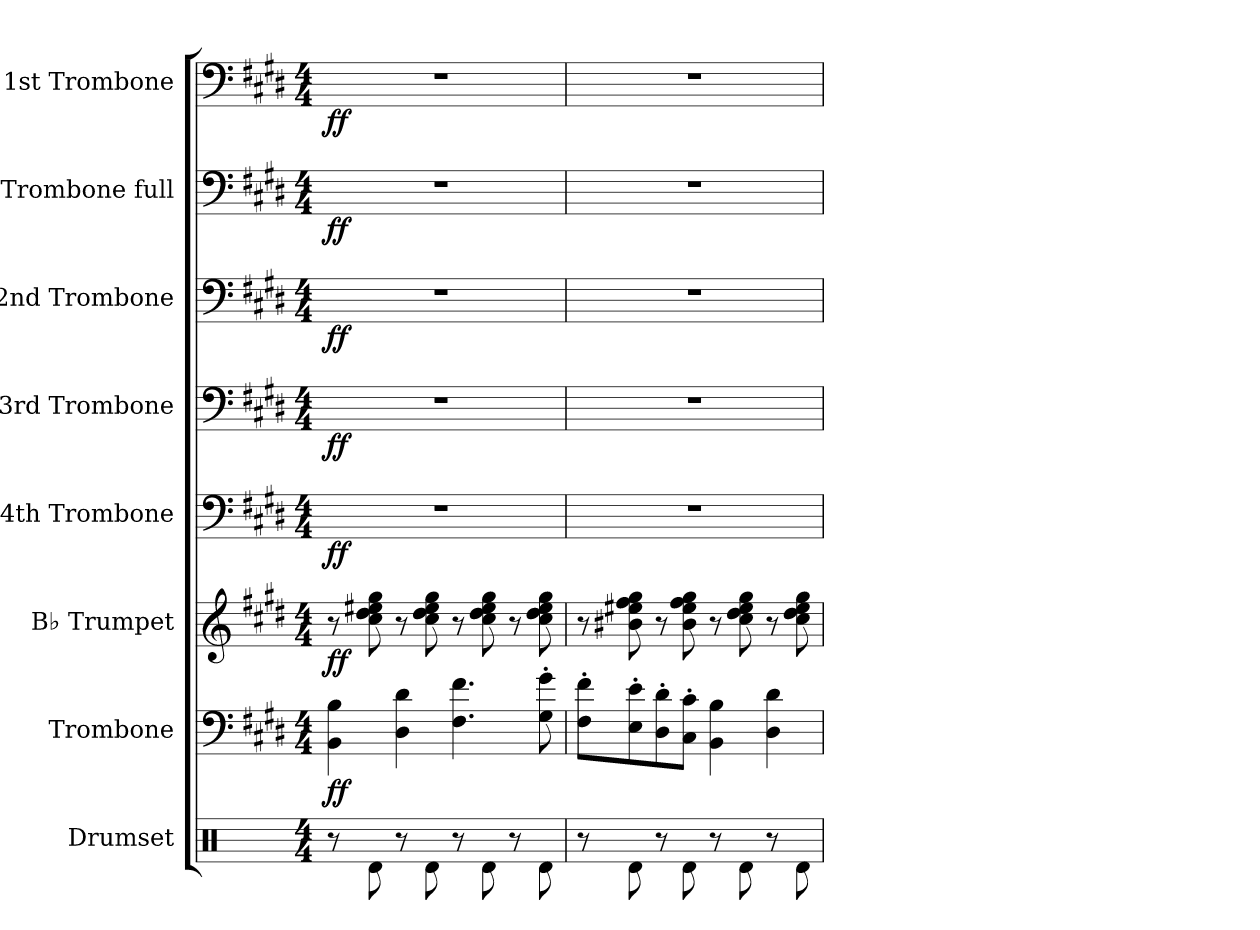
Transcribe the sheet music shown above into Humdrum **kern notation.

**kern	**kern	**dynam	**kern	**dynam	**kern	**dynam	**kern	**dynam	**kern	**dynam	**kern	**dynam	**kern	**dynam
*part8	*part7	*part7	*part6	*part6	*part5	*part5	*part4	*part4	*part3	*part3	*part2	*part2	*part1	*part1
*staff8	*staff7	*staff7	*staff6	*staff6	*staff5	*staff5	*staff4	*staff4	*staff3	*staff3	*staff2	*staff2	*staff1	*staff1
*I"Drumset	*I"Trombone	*	*I"B♭ Trumpet	*	*I"4th Trombone	*	*I"3rd Trombone	*	*I"2nd Trombone	*	*I"Trombone full	*	*I"1st Trombone	*
*I'Drs.	*I'Trb.	*	*I'B♭ Tpt.	*	*I'Trb.4	*	*I'Trb.3	*	*I'Trb.2	*	*I'Trb. F	*	*I'Trb.1	*
*clefX	*clefF4	*	*clefG2	*	*clefF4	*	*clefF4	*	*clefF4	*	*clefF4	*	*clefF4	*
*	*	*	*ITrd1c2	*	*	*	*	*	*	*	*	*	*	*
*k[]	*k[f#c#g#d#]	*	*k[f#c#]	*	*k[f#c#g#d#]	*	*k[f#c#g#d#]	*	*k[f#c#g#d#]	*	*k[f#c#g#d#]	*	*k[f#c#g#d#]	*
*M4/4	*M4/4	*	*M4/4	*	*M4/4	*	*M4/4	*	*M4/4	*	*M4/4	*	*M4/4	*
*MM150	*MM150	*	*MM150	*	*MM150	*	*MM150	*	*MM150	*	*MM150	*	*MM150	*
=1	=1	=1	=1	=1	=1	=1	=1	=1	=1	=1	=1	=1	=1	=1
!	!	!LO:DY:b	!	!LO:DY:b	!	!LO:DY:b	!	!LO:DY:b	!	!LO:DY:b	!	!LO:DY:b	!	!LO:DY:b
8r	4BB\ 4B\	ff	8r	ff	1r	ff	1r	ff	1r	ff	1r	ff	1r	ff
8Rd\	.	.	8b\ 8cc#\ 8dd#X\ 8ff#\	.	.	.	.	.	.	.	.	.	.	.
8r	4D#\ 4d#\	.	8r	.	.	.	.	.	.	.	.	.	.	.
8Rd\	.	.	8b\ 8cc#\ 8dd#\ 8ff#\	.	.	.	.	.	.	.	.	.	.	.
8r	4.F#\ 4.f#\	.	8r	.	.	.	.	.	.	.	.	.	.	.
8Rd\	.	.	8b\ 8cc#\ 8dd#\ 8ff#\	.	.	.	.	.	.	.	.	.	.	.
8r	.	.	8r	.	.	.	.	.	.	.	.	.	.	.
8Rd\	8G#\' 8g#\'	.	8b\ 8cc#\ 8dd#\ 8ff#\	.	.	.	.	.	.	.	.	.	.	.
=2	=2	=2	=2	=2	=2	=2	=2	=2	=2	=2	=2	=2	=2	=2
8r	8F#\' 8f#\'L	.	8r	.	1r	.	1r	.	1r	.	1r	.	1r	.
8Rd\	8E\' 8e\'	.	8a#X\ 8dd#X\ 8ee\ 8ff#\	.	.	.	.	.	.	.	.	.	.	.
8r	8D#\' 8d#\'	.	8r	.	.	.	.	.	.	.	.	.	.	.
8Rd\	8C#\' 8c#\'J	.	8a#\ 8dd#\ 8ee\ 8ff#\	.	.	.	.	.	.	.	.	.	.	.
8r	4BB\ 4B\	.	8r	.	.	.	.	.	.	.	.	.	.	.
8Rd\	.	.	8b\ 8cc#\ 8dd#\ 8ff#\	.	.	.	.	.	.	.	.	.	.	.
8r	4D#\ 4d#\	.	8r	.	.	.	.	.	.	.	.	.	.	.
8Rd\	.	.	8b\ 8cc#\ 8dd#\ 8ff#\	.	.	.	.	.	.	.	.	.	.	.
=	=	=	=	=	=	=	=	=	=	=	=	=	=	=
*-	*-	*-	*-	*-	*-	*-	*-	*-	*-	*-	*-	*-	*-	*-
